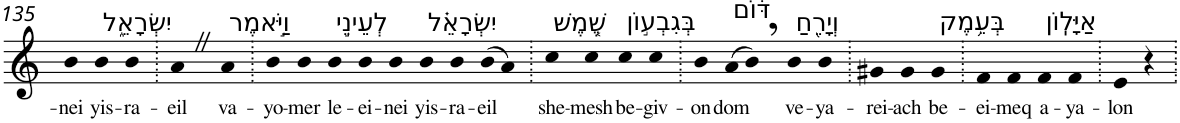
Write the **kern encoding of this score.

**kern	**text
*part1	*part1
*staff1	*staff1
*I"Piano	*
*I'Pno	*
!!LO:PB:g=z
*clefG2	*
*k[]	*
=135	=135
!	!LO:LY:b
4b	-nei
!LO:TX:a:t=יִשְׂרָאֵ֑ל	!
!	!LO:LY:b
4b	yis-
!	!LO:LY:b
4b	-ra-
=136.	=136.
!	!LO:LY:b
4aZ	-eil
!LO:TX:a:t=וַיֹּ֣אמֶר	!
!	!LO:LY:b
4a	va-
=137.	=137.
!	!LO:LY:b
4b	-yo-
!	!LO:LY:b
4b	-mer
!LO:TX:a:t=לְעֵינֵ֣י	!
!	!LO:LY:b
4b	le-
!	!LO:LY:b
4b	-ei-
!	!LO:LY:b
4b	-nei
!LO:TX:a:t=יִשְׂרָאֵ֗ל	!
!	!LO:LY:b
4b	yis-
!	!LO:LY:b
4b	-ra-
!	!LO:LY:b
(>8b	-eil
8a)	.
=138.	=138.
!LO:TX:a:t=שֶׁ֚מֶשׁ	!
!	!LO:LY:b
4cc	she-
!	!LO:LY:b
4cc	-mesh
!LO:TX:a:t=בְּגִבְע֣וֹן	!
!	!LO:LY:b
4cc	be-
!	!LO:LY:b
4cc	-giv-
=139.	=139.
!	!LO:LY:b
4b	-on
!LO:TX:a:t=דּ֔וֹם	!
!	!LO:LY:b
(>8a	dom
8b,)	.
!LO:TX:a:t=וְיָרֵ֖חַ	!
!	!LO:LY:b
4b	ve-
!	!LO:LY:b
4b	-ya-
=140.	=140.
!	!LO:LY:b
4g#X	-rei-
!	!LO:LY:b
4g#	-ach
!LO:TX:a:t=בְּעֵ֥מֶק	!
!	!LO:LY:b
4g#	be-
=141.	=141.
!	!LO:LY:b
4f	-ei-
!	!LO:LY:b
4f	-meq
!LO:TX:a:t=אַיָּלֽוֹן	!
!	!LO:LY:b
4f	a-
!	!LO:LY:b
4f	-ya-
=142.	=142.
!	!LO:LY:b
4e	-lon
4r	.
=.	=.
*-	*-
